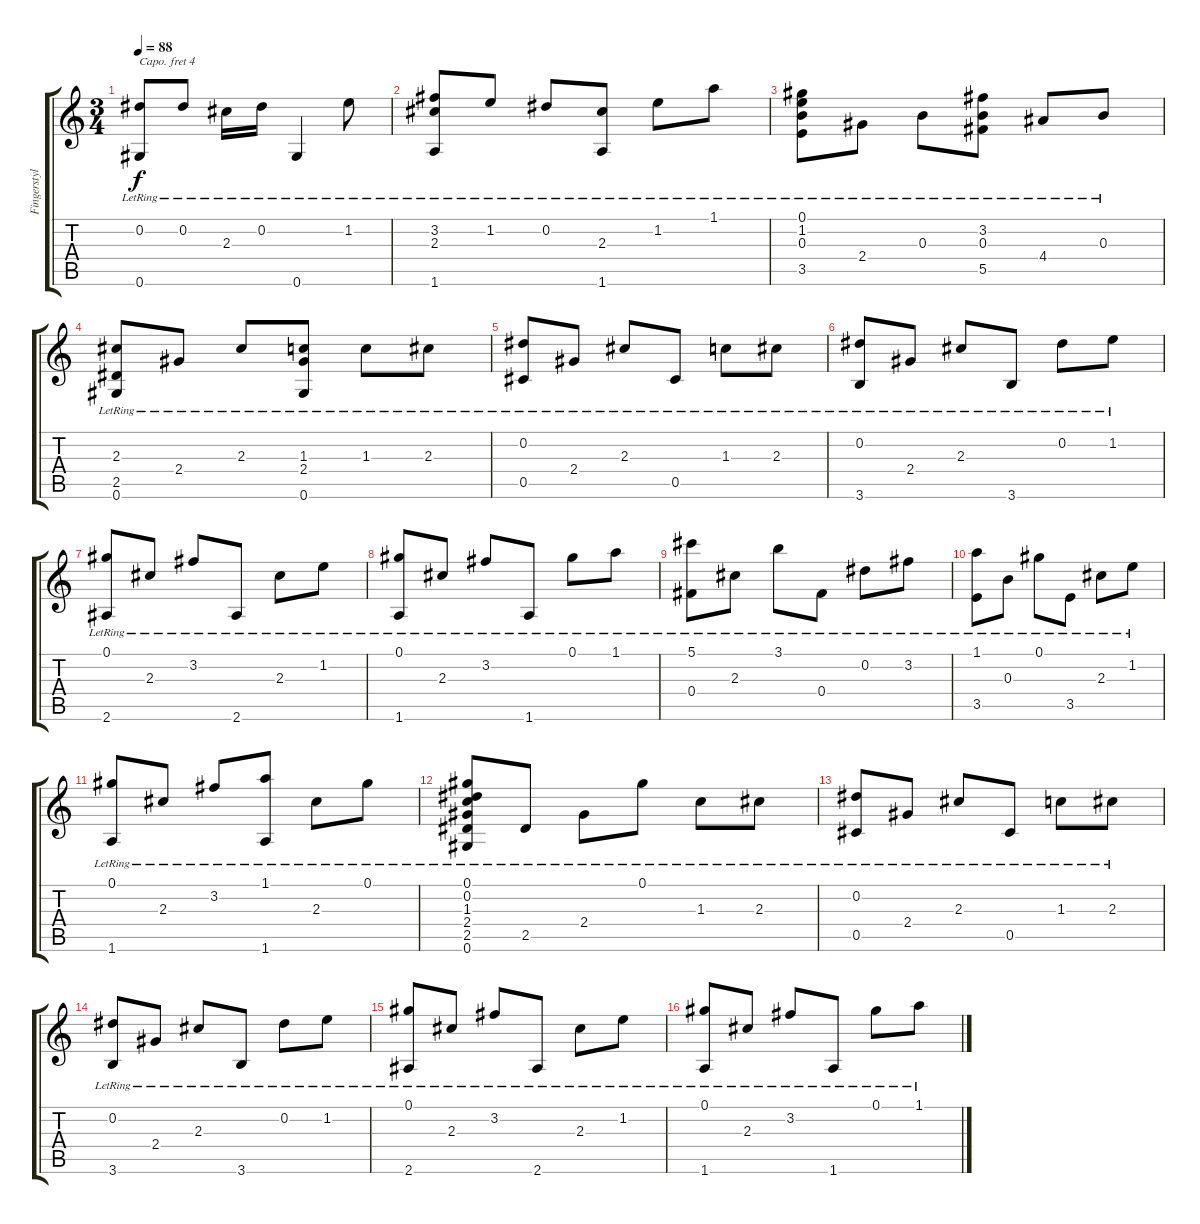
\track ("Fingerstyle" "Fingerstyl") {instrument acousticguitarnylon}
\staff {score tabs}
\capo 4
\tuning (E4 B3 G3 D3 A2 E2) {hide}
\ts (3 4)
\tempo 88
\clef g2
\ks c
(0.2{lr} 0.6{lr}).8{dy f} 0.2{lr}.8 2.3{lr}.16 0.2{lr}.16 0.6{lr}.4 1.2{lr}.8 |
(3.2{lr} 2.3{lr} 1.6{lr}).8 1.2{lr}.8 0.2{lr}.8 (2.3{lr} 1.6{lr}).8 1.2{lr}.8 1.1{lr}.8 |
(0.1{lr} 1.2{lr} 0.3{lr} 3.5{lr}).8 2.4{lr}.8 0.3{lr}.8 (3.2{lr} 0.3{lr} 5.5{lr}).8 4.4{lr}.8 0.3{lr}.8 |
(2.3{lr} 2.5{lr} 0.6{lr}).8 2.4{lr}.8 2.3{lr}.8 (1.3{lr} 2.4{lr} 0.6{lr}).8 1.3{lr}.8 2.3{lr}.8 |
(0.2{lr} 0.5{lr}).8 2.4{lr}.8 2.3{lr}.8 0.5{lr}.8 1.3{lr}.8 2.3{lr}.8 |
(0.2{lr} 3.6{lr}).8 2.4{lr}.8 2.3{lr}.8 3.6{lr}.8 0.2{lr}.8 1.2{lr}.8 |
(0.1{lr} 2.6{lr}).8 2.3{lr}.8 3.2{lr}.8 2.6{lr}.8 2.3{lr}.8 1.2{lr}.8 |
(0.1{lr} 1.6{lr}).8 2.3{lr}.8 3.2{lr}.8 1.6{lr}.8 0.1{lr}.8 1.1{lr}.8 |
(5.1{lr} 0.4{lr}).8 2.3{lr}.8 3.1{lr}.8 0.4{lr}.8 0.2{lr}.8 3.2{lr}.8 |
(1.1{lr} 3.5{lr}).8 0.3{lr}.8 0.1{lr}.8 3.5{lr}.8 2.3{lr}.8 1.2{lr}.8 |
(0.1{lr} 1.6{lr}).8 2.3{lr}.8 3.2{lr}.8 (1.1{lr} 1.6{lr}).8 2.3{lr}.8 0.1{lr}.8 |
(0.1{lr} 0.2{lr} 1.3{lr} 2.4{lr} 2.5{lr} 0.6{lr}).8 2.5{lr}.8 2.4{lr}.8 0.1{lr}.8 1.3{lr}.8 2.3{lr}.8 |
(0.2{lr} 0.5{lr}).8 2.4{lr}.8 2.3{lr}.8 0.5{lr}.8 1.3{lr}.8 2.3{lr}.8 |
(0.2{lr} 3.6{lr}).8 2.4{lr}.8 2.3{lr}.8 3.6{lr}.8 0.2{lr}.8 1.2{lr}.8 |
(0.1{lr} 2.6{lr}).8 2.3{lr}.8 3.2{lr}.8 2.6{lr}.8 2.3{lr}.8 1.2{lr}.8 |
(0.1{lr} 1.6{lr}).8 2.3{lr}.8 3.2{lr}.8 1.6{lr}.8 0.1{lr}.8 1.1{lr}.8
